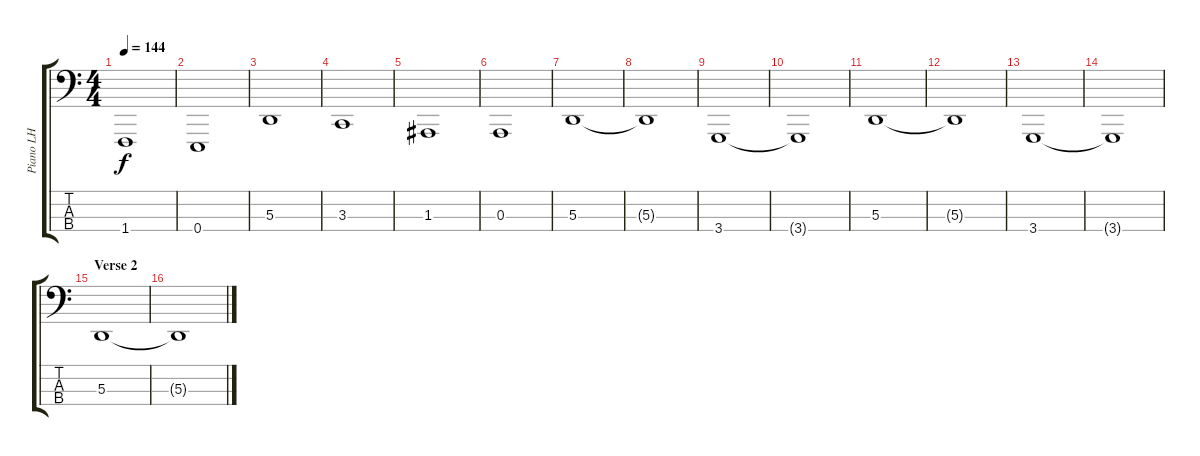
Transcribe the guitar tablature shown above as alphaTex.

\track ("Piano LH" "Piano LH") {instrument brightacousticpiano}
\staff {score tabs}
\tuning (G2 D2 A1 E1) {hide}
\ts (4 4)
\tempo 144
\clef f4
\ks c
1.4.1{dy f} |
0.4.1 |
5.3.1 |
3.3.1 |
1.3.1 |
0.3.1 |
5.3.1 |
5.3{t}.1 |
3.4.1 |
3.4{t}.1 |
5.3.1 |
5.3{t}.1 |
3.4.1 |
3.4{t}.1 |
\section ("" "Verse 2")
5.3.1 |
5.3{t}.1
